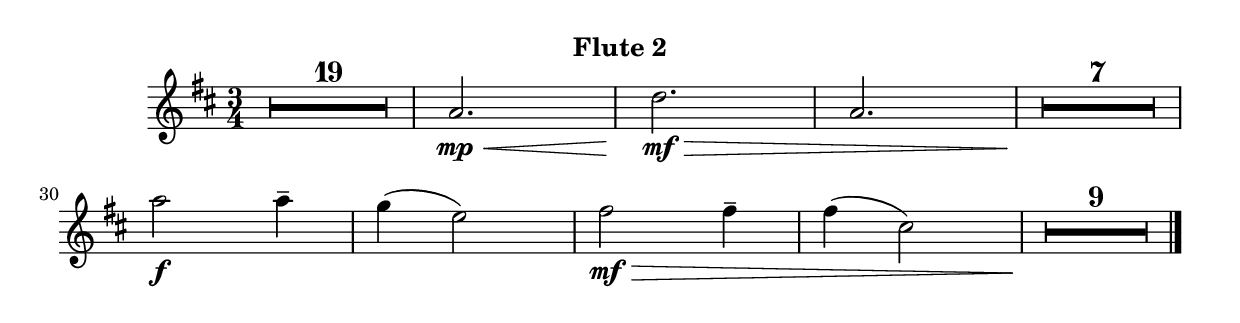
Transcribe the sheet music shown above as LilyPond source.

\version "2.15.43"
\include "english.ly"

\header {
  instrument = "Flute 2"
}

\version "2.15.43"
\include "english.ly"

fluteTwoNotes = \relative c'' {

	\time 3/4
	\key d \major
	\set tieWaitForNote = ##t
	
	R2.*19
	
	a2.\mp\< |
	d2.\mf\!\> |
	a2. |
	
	R2.*7\!
	
	\tag #'part { \break }
	
	a'2\f a4-- |
	g(e2) |
	fs2\mf\> fs4--
	fs(cs2)
	
	R2.*9\!
	
	\bar "|."
		
}


<<
	\new Staff \relative c'' { 
		\set Score.skipBars = ##t
		\override MultiMeasureRest #'expand-limit = #2
		\fluteTwoNotes
	}	
>>
